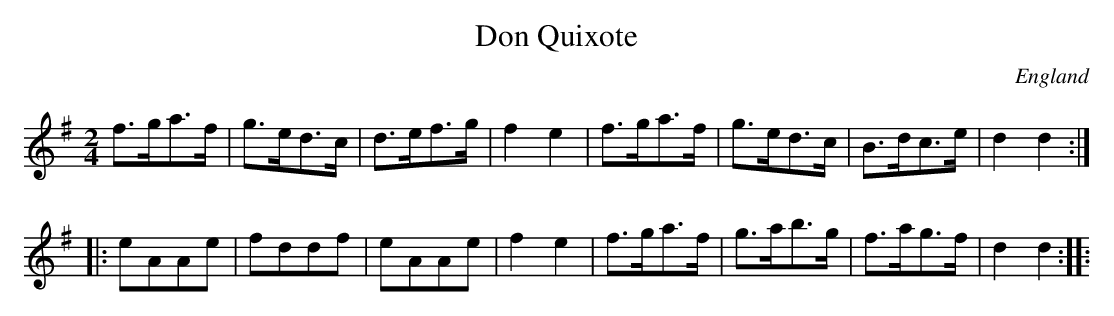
X:1
T:Don Quixote
L:1/8
M:2/4
O:England
K:D mixolydian
f>ga>f | g>ed>c | d>ef>g | f2 e2 | f>ga>f | g>ed>c | B>dc>e | d2 d2 ::
eAAe   | fddf   | eAAe   | f2 e2 | f>ga>f | g>ab>g | f>ag>f | d2 d2 ::
